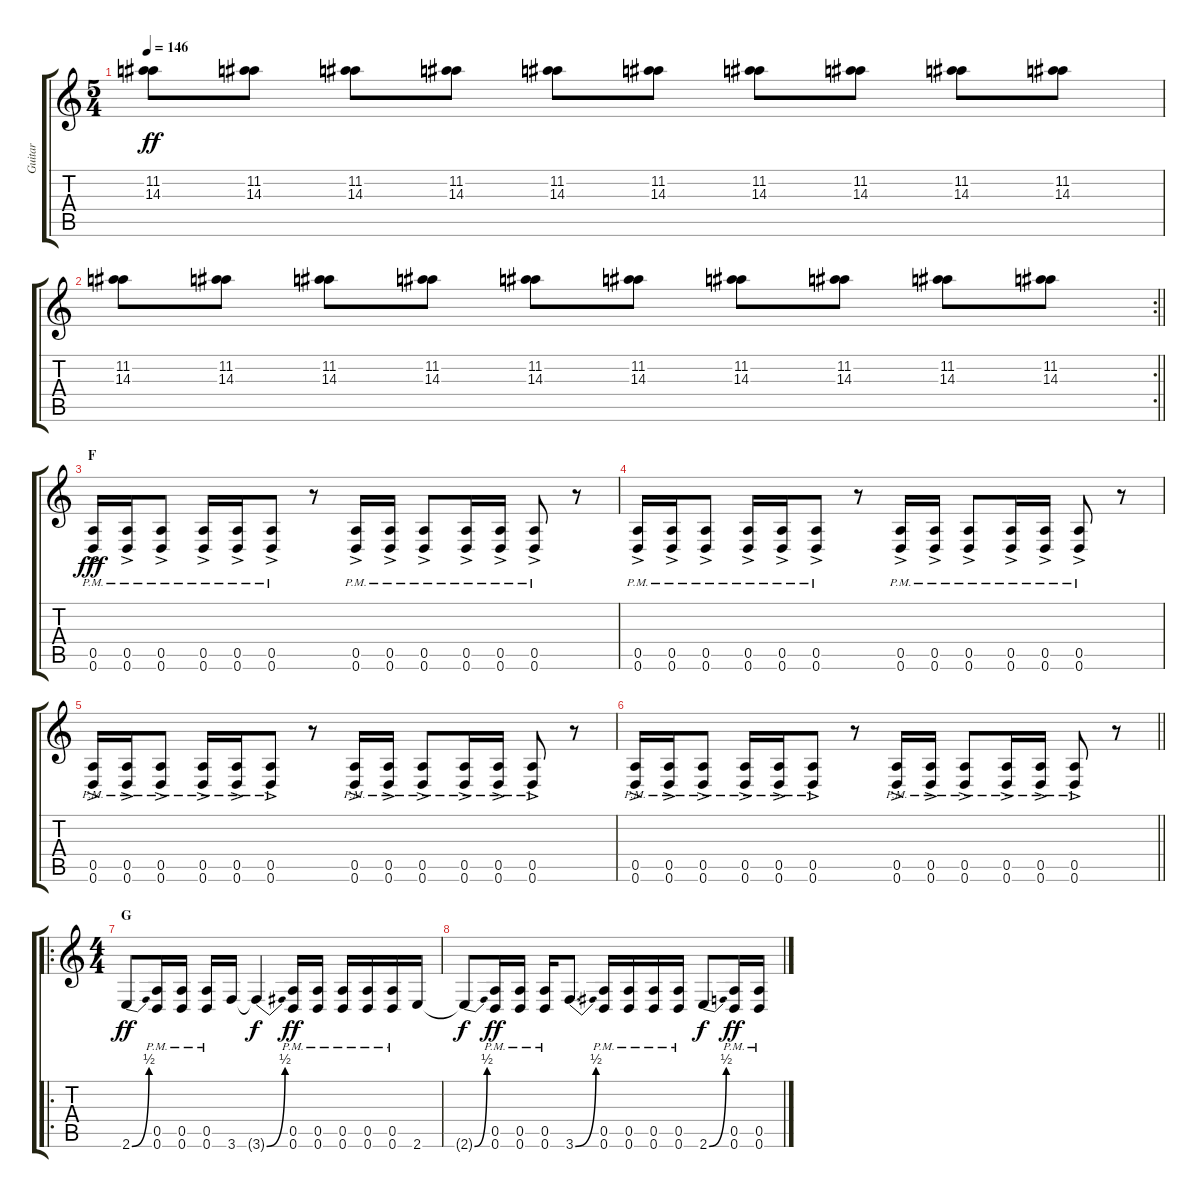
\track ("Guitar" "Guitar") {instrument distortionguitar}
\staff {score tabs}
\tuning (E4 B3 G3 D3 A2 D2) {hide}
\ts (5 4)
\tempo 146
\clef g2
\ks c
(11.2 14.3).8{dy ff} (11.2 14.3).8 (11.2 14.3).8 (11.2 14.3).8 (11.2 14.3).8 (11.2 14.3).8 (11.2 14.3).8 (11.2 14.3).8 (11.2 14.3).8 (11.2 14.3).8 |
\rc 2
\barLineRight lightlight
(11.2 14.3).8 (11.2 14.3).8 (11.2 14.3).8 (11.2 14.3).8 (11.2 14.3).8 (11.2 14.3).8 (11.2 14.3).8 (11.2 14.3).8 (11.2 14.3).8 (11.2 14.3).8 |
\section ("" "F")
(0.5{ac pm} 0.6{ac pm}).16{dy fff} (0.5{ac pm} 0.6{ac pm}).16 (0.5{ac pm} 0.6{ac pm}).8 (0.5{ac pm} 0.6{ac pm}).16 (0.5{ac pm} 0.6{ac pm}).16 (0.5{ac pm} 0.6{ac pm}).8 r.8 (0.5{ac pm} 0.6{ac pm}).16 (0.5{ac pm} 0.6{ac pm}).16 (0.5{ac pm} 0.6{ac pm}).8 (0.5{ac pm} 0.6{ac pm}).16 (0.5{ac pm} 0.6{ac pm}).16 (0.5{ac pm} 0.6{ac pm}).8 r.8 |
(0.5{ac pm} 0.6{ac pm}).16 (0.5{ac pm} 0.6{ac pm}).16 (0.5{ac pm} 0.6{ac pm}).8 (0.5{ac pm} 0.6{ac pm}).16 (0.5{ac pm} 0.6{ac pm}).16 (0.5{ac pm} 0.6{ac pm}).8 r.8 (0.5{ac pm} 0.6{ac pm}).16 (0.5{ac pm} 0.6{ac pm}).16 (0.5{ac pm} 0.6{ac pm}).8 (0.5{ac pm} 0.6{ac pm}).16 (0.5{ac pm} 0.6{ac pm}).16 (0.5{ac pm} 0.6{ac pm}).8 r.8 |
(0.5{ac pm} 0.6{ac pm}).16 (0.5{ac pm} 0.6{ac pm}).16 (0.5{ac pm} 0.6{ac pm}).8 (0.5{ac pm} 0.6{ac pm}).16 (0.5{ac pm} 0.6{ac pm}).16 (0.5{ac pm} 0.6{ac pm}).8 r.8 (0.5{ac pm} 0.6{ac pm}).16 (0.5{ac pm} 0.6{ac pm}).16 (0.5{ac pm} 0.6{ac pm}).8 (0.5{ac pm} 0.6{ac pm}).16 (0.5{ac pm} 0.6{ac pm}).16 (0.5{ac pm} 0.6{ac pm}).8 r.8 |
\barLineRight lightlight
(0.5{ac pm} 0.6{ac pm}).16 (0.5{ac pm} 0.6{ac pm}).16 (0.5{ac pm} 0.6{ac pm}).8 (0.5{ac pm} 0.6{ac pm}).16 (0.5{ac pm} 0.6{ac pm}).16 (0.5{ac pm} 0.6{ac pm}).8 r.8 (0.5{ac pm} 0.6{ac pm}).16 (0.5{ac pm} 0.6{ac pm}).16 (0.5{ac pm} 0.6{ac pm}).8 (0.5{ac pm} 0.6{ac pm}).16 (0.5{ac pm} 0.6{ac pm}).16 (0.5{ac pm} 0.6{ac pm}).8 r.8 |
\ro
\ts (4 4)
\section ("" "G")
2.6{be (bend 0 0 60 2)}.8{dy ff} (0.5{pm} 0.6{pm}).16 (0.5{pm} 0.6{pm}).16 (0.5{pm} 0.6{pm}).16 3.6.16 3.6{be (bend 0 0 60 2) t}.4{dy f} (0.5{pm} 0.6{pm}).16{dy ff} (0.5{pm} 0.6{pm}).16 (0.5{pm} 0.6{pm}).16 (0.5{pm} 0.6{pm}).16 (0.5{pm} 0.6{pm}).16 2.6.16 |
2.6{be (bend 0 0 60 2) t}.8{dy f} (0.5{pm} 0.6{pm}).16{dy ff} (0.5{pm} 0.6{pm}).16 (0.5{pm} 0.6{pm}).16 3.6{be (bend 0 0 60 2)}.8{d} (0.5{pm} 0.6{pm}).16 (0.5{pm} 0.6{pm}).16 (0.5{pm} 0.6{pm}).16 (0.5{pm} 0.6{pm}).16 2.6{be (bend 0 0 60 2)}.8{dy f} (0.5{pm} 0.6{pm}).16{dy ff} (0.5{pm} 0.6{pm}).16
